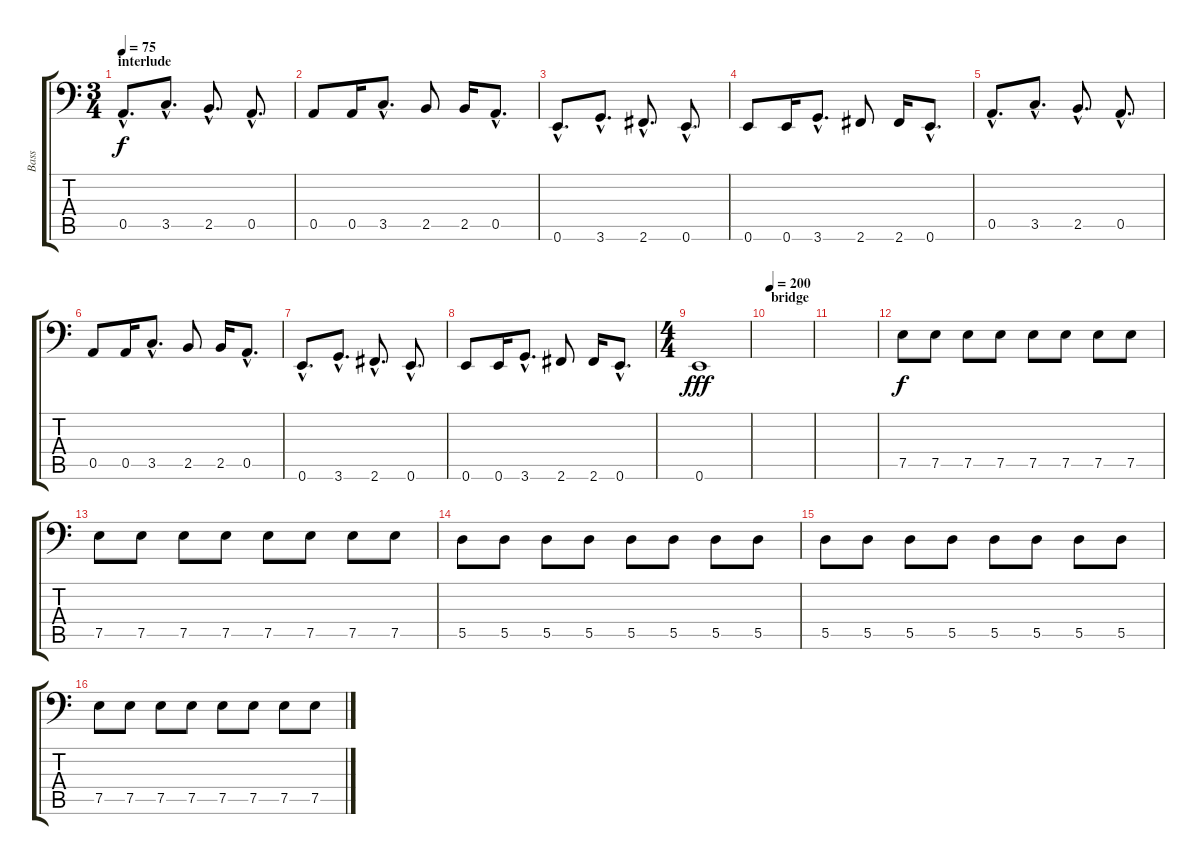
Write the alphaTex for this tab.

\track ("Bass" "Bass") {instrument electricbassfinger}
\staff {score tabs}
\tuning (E3 B2 G2 D2 A1 E1) {hide}
\ts (3 4)
\section ("" "interlude")
\tempo 75
\clef f4
\ks c
0.5{hac}.8{d dy f} 3.5{hac}.8{d} 2.5{hac}.8{d} 0.5{hac}.8{d} |
0.5.8 0.5.16 3.5{hac}.8{d} 2.5.8 2.5.16 0.5{hac}.8{d} |
0.6{hac}.8{d} 3.6{hac}.8{d} 2.6{hac}.8{d} 0.6{hac}.8{d} |
0.6.8 0.6.16 3.6{hac}.8{d} 2.6.8 2.6.16 0.6{hac}.8{d} |
0.5{hac}.8{d} 3.5{hac}.8{d} 2.5{hac}.8{d} 0.5{hac}.8{d} |
0.5.8 0.5.16 3.5{hac}.8{d} 2.5.8 2.5.16 0.5{hac}.8{d} |
0.6{hac}.8{d} 3.6{hac}.8{d} 2.6{hac}.8{d} 0.6{hac}.8{d} |
0.6.8 0.6.16 3.6{hac}.8{d} 2.6.8 2.6.16 0.6{hac}.8{d} |
\ts (4 4)
0.6.1{dy fff} |
\section ("" "bridge")
\tempo 200
|
|
7.5.8{dy f} 7.5.8 7.5.8 7.5.8 7.5.8 7.5.8 7.5.8 7.5.8 |
7.5.8 7.5.8 7.5.8 7.5.8 7.5.8 7.5.8 7.5.8 7.5.8 |
5.5.8 5.5.8 5.5.8 5.5.8 5.5.8 5.5.8 5.5.8 5.5.8 |
5.5.8 5.5.8 5.5.8 5.5.8 5.5.8 5.5.8 5.5.8 5.5.8 |
7.5.8 7.5.8 7.5.8 7.5.8 7.5.8 7.5.8 7.5.8 7.5.8
